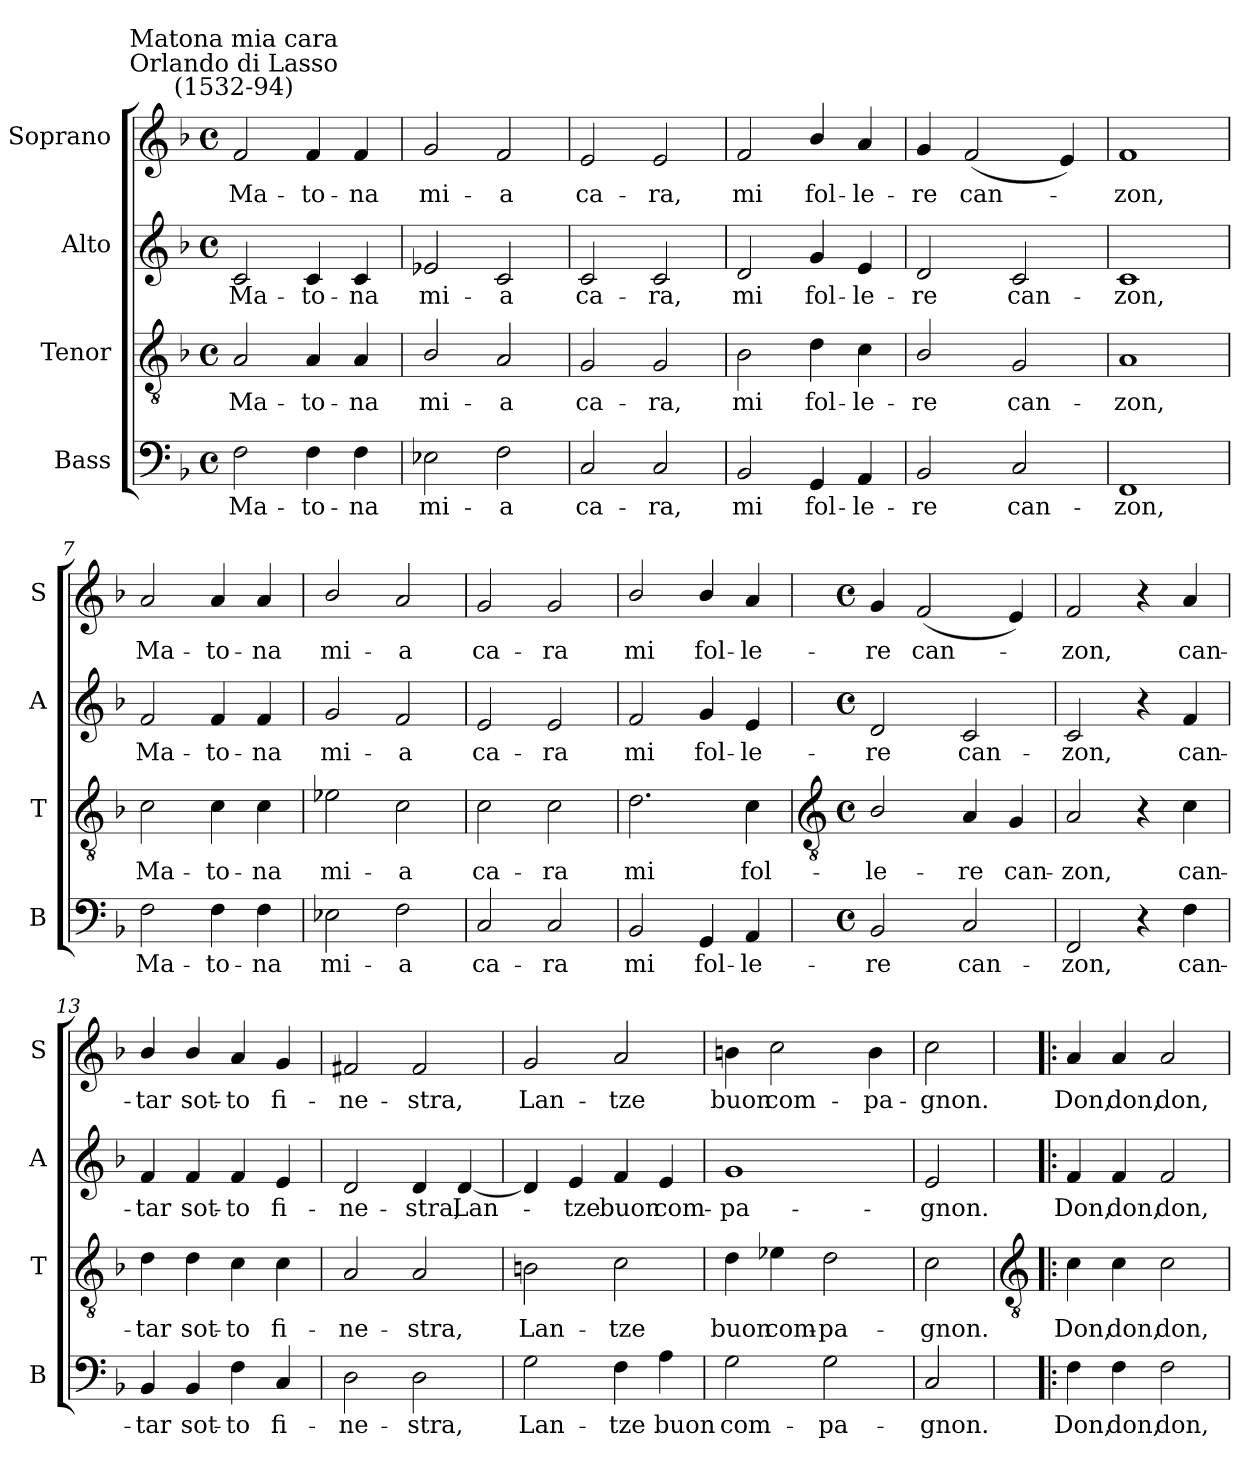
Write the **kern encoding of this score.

**kern	**text	**kern	**text	**kern	**text	**kern	**text
*part4	*part4	*part3	*part3	*part2	*part2	*part1	*part1
*staff4	*staff4	*staff3	*staff3	*staff2	*staff2	*staff1	*staff1
*I"Bass	*	*I"Tenor	*	*I"Alto	*	*I"Soprano	*
*I'B	*	*I'T	*	*I'A	*	*I'S	*
*clefF4	*	*clefGv2	*	*clefG2	*	*clefG2	*
*k[b-]	*	*k[b-]	*	*k[b-]	*	*k[b-]	*
*F:	*	*F:	*	*F:	*	*F:	*
*M4/4	*	*M4/4	*	*M4/4	*	*M4/4	*
*met(c)	*	*met(c)	*	*met(c)	*	*met(c)	*
=1	=1	=1	=1	=1	=1	=1	=1
!	!	!	!	!	!	!LO:TX:a:cj:t=Orlando di Lasso\n(1532-94)	!
!	!	!	!	!	!	!LO:TX:a:cj:t=Matona mia cara	!
!	!LO:LY:b	!	!LO:LY:b	!	!LO:LY:b	!	!LO:LY:b
2F	Ma-	2A	Ma-	2c	Ma-	2f	Ma-
!	!LO:LY:b	!	!LO:LY:b	!	!LO:LY:b	!	!LO:LY:b
4F	-to-	4A	-to-	4c	-to-	4f	-to-
!	!LO:LY:b	!	!LO:LY:b	!	!LO:LY:b	!	!LO:LY:b
4F	-na	4A	-na	4c	-na	4f	-na
=2	=2	=2	=2	=2	=2	=2	=2
!	!LO:LY:b	!	!LO:LY:b	!	!LO:LY:b	!	!LO:LY:b
2E-X	mi-	2B-/	mi-	2e-X	mi-	2g	mi-
!	!LO:LY:b	!	!LO:LY:b	!	!LO:LY:b	!	!LO:LY:b
2F	-a	2A	-a	2c	-a	2f	-a
=3	=3	=3	=3	=3	=3	=3	=3
!	!LO:LY:b	!	!LO:LY:b	!	!LO:LY:b	!	!LO:LY:b
2C	ca-	2G	ca-	2c	ca-	2e	ca-
!	!LO:LY:b	!	!LO:LY:b	!	!LO:LY:b	!	!LO:LY:b
2C	-ra,	2G	-ra,	2c	-ra,	2e	-ra,
=4	=4	=4	=4	=4	=4	=4	=4
!	!LO:LY:b	!	!LO:LY:b	!	!LO:LY:b	!	!LO:LY:b
2BB-	mi	2B-	mi	2d	mi	2f	mi
!	!LO:LY:b	!	!LO:LY:b	!	!LO:LY:b	!	!LO:LY:b
4GG	fol-	4d	fol-	4g	fol-	4b-/	fol-
!	!LO:LY:b	!	!LO:LY:b	!	!LO:LY:b	!	!LO:LY:b
4AA	-le-	4c	-le-	4e	-le-	4a	-le-
=5	=5	=5	=5	=5	=5	=5	=5
!	!LO:LY:b	!	!LO:LY:b	!	!LO:LY:b	!	!LO:LY:b
2BB-	-re	2B-/	-re	2d	-re	4g	-re
!	!	!	!	!	!	!	!LO:LY:b
.	.	.	.	.	.	(<2f	can-
!	!LO:LY:b	!	!LO:LY:b	!	!LO:LY:b	!	!
2C	can-	2G	can-	2c	can-	.	.
.	.	.	.	.	.	4e)	.
=6	=6	=6	=6	=6	=6	=6	=6
!	!LO:LY:b	!	!LO:LY:b	!	!LO:LY:b	!	!LO:LY:b
1FF	-zon,	1A	-zon,	1c	-zon,	1f	zon,
=7	=7	=7	=7	=7	=7	=7	=7
!	!LO:LY:b	!	!LO:LY:b	!	!LO:LY:b	!	!LO:LY:b
2F	Ma-	2c	Ma-	2f	Ma-	2a	Ma-
!	!LO:LY:b	!	!LO:LY:b	!	!LO:LY:b	!	!LO:LY:b
4F	-to-	4c	-to-	4f	-to-	4a	-to-
!	!LO:LY:b	!	!LO:LY:b	!	!LO:LY:b	!	!LO:LY:b
4F	-na	4c	-na	4f	-na	4a	-na
=8	=8	=8	=8	=8	=8	=8	=8
!	!LO:LY:b	!	!LO:LY:b	!	!LO:LY:b	!	!LO:LY:b
2E-X	mi-	2e-X	mi-	2g	mi-	2b-/	mi-
!	!LO:LY:b	!	!LO:LY:b	!	!LO:LY:b	!	!LO:LY:b
2F	-a	2c	-a	2f	-a	2a	-a
=9	=9	=9	=9	=9	=9	=9	=9
!	!LO:LY:b	!	!LO:LY:b	!	!LO:LY:b	!	!LO:LY:b
2C	ca-	2c	ca-	2e	ca-	2g	ca-
!	!LO:LY:b	!	!LO:LY:b	!	!LO:LY:b	!	!LO:LY:b
2C	-ra	2c	-ra	2e	-ra	2g	-ra
=10	=10	=10	=10	=10	=10	=10	=10
!	!LO:LY:b	!	!LO:LY:b	!	!LO:LY:b	!	!LO:LY:b
2BB-	mi	2.d	mi	2f	mi	2b-/	mi
!	!LO:LY:b	!	!	!	!LO:LY:b	!	!LO:LY:b
4GG	fol-	.	.	4g	fol-	4b-/	fol-
!	!LO:LY:b	!	!LO:LY:b	!	!LO:LY:b	!	!LO:LY:b
4AA	-le-	4c	fol-	4e	-le-	4a	-le-
!!LO:LB:g=z
=11	=11	=11	=11	=11	=11	=11	=11
*	*	*clefGv2	*	*	*	*	*
*M4/4	*	*M4/4	*	*M4/4	*	*M4/4	*
*met(c)	*	*met(c)	*	*met(c)	*	*met(c)	*
!	!LO:LY:b	!	!LO:LY:b	!	!LO:LY:b	!	!LO:LY:b
2BB-	-re	2B-/	-le-	2d	-re	4g	-re
!	!	!	!	!	!	!	!LO:LY:b
.	.	.	.	.	.	(<2f	can-
!	!LO:LY:b	!	!LO:LY:b	!	!LO:LY:b	!	!
2C	can-	4A	-re	2c	can-	.	.
!	!	!	!LO:LY:b	!	!	!	!
.	.	4G	can-	.	.	4e)	.
=12	=12	=12	=12	=12	=12	=12	=12
!	!LO:LY:b	!	!LO:LY:b	!	!LO:LY:b	!	!LO:LY:b
2FF	-zon,	2A	-zon,	2c	-zon,	2f	zon,
4r	.	4r	.	4r	.	4r	.
!	!LO:LY:b	!	!LO:LY:b	!	!LO:LY:b	!	!LO:LY:b
4F	can-	4c	can-	4f	can-	4a	can-
=13	=13	=13	=13	=13	=13	=13	=13
!	!LO:LY:b	!	!LO:LY:b	!	!LO:LY:b	!	!LO:LY:b
4BB-	-tar	4d	-tar	4f	-tar	4b-/	-tar
!	!LO:LY:b	!	!LO:LY:b	!	!LO:LY:b	!	!LO:LY:b
4BB-	sot-	4d	sot-	4f	sot-	4b-/	sot-
!	!LO:LY:b	!	!LO:LY:b	!	!LO:LY:b	!	!LO:LY:b
4F	-to	4c	-to	4f	-to	4a	-to
!	!LO:LY:b	!	!LO:LY:b	!	!LO:LY:b	!	!LO:LY:b
4C	fi-	4c	fi-	4e	fi-	4g	fi-
=14	=14	=14	=14	=14	=14	=14	=14
!	!LO:LY:b	!	!LO:LY:b	!	!LO:LY:b	!	!LO:LY:b
2D	-ne-	2A	-ne-	2d	-ne-	2f#X	-ne-
!	!LO:LY:b	!	!LO:LY:b	!	!LO:LY:b	!	!LO:LY:b
2D	-stra,	2A	-stra,	4d	-stra,	2f#	-stra,
!	!	!	!	!	!LO:LY:b	!	!
.	.	.	.	[4d	Lan-	.	.
=15	=15	=15	=15	=15	=15	=15	=15
!	!LO:LY:b	!	!LO:LY:b	!	!	!	!LO:LY:b
2G	Lan-	2Bn	Lan-	4d]	.	2g	Lan-
!	!	!	!	!	!LO:LY:b	!	!
.	.	.	.	4e	tze	.	.
!	!LO:LY:b	!	!LO:LY:b	!	!LO:LY:b	!	!LO:LY:b
4F	-tze	2c	-tze	4f	buon	2a	-tze
!	!LO:LY:b	!	!	!	!LO:LY:b	!	!
4A	buon	.	.	4e	com-	.	.
=16	=16	=16	=16	=16	=16	=16	=16
!	!LO:LY:b	!	!LO:LY:b	!	!LO:LY:b	!	!LO:LY:b
2G	com-	4d	buon	1g	-pa-	4bn	buon
!	!	!	!LO:LY:b	!	!	!	!LO:LY:b
.	.	4e-X	com-	.	.	2cc	com-
!	!LO:LY:b	!	!LO:LY:b	!	!	!	!
2G	-pa-	2d	-pa-	.	.	.	.
!	!	!	!	!	!	!	!LO:LY:b
.	.	.	.	.	.	4b	-pa-
=17	=17	=17	=17	=17	=17	=17	=17
!	!LO:LY:b	!	!LO:LY:b	!	!LO:LY:b	!	!LO:LY:b
2C	-gnon.	2c	-gnon.	2e	-gnon.	2cc	-gnon.
!!LO:LB:g=z
=18!|:	=18!|:	=18!|:	=18!|:	=18!|:	=18!|:	=18!|:	=18!|:
*	*	*clefGv2	*	*	*	*	*
!	!LO:LY:b	!	!LO:LY:b	!	!LO:LY:b	!	!LO:LY:b
4F	Don,	4c	Don,	4f	Don,	4a	Don,
!	!LO:LY:b	!	!LO:LY:b	!	!LO:LY:b	!	!LO:LY:b
4F	don,	4c	don,	4f	don,	4a	don,
!	!LO:LY:b	!	!LO:LY:b	!	!LO:LY:b	!	!LO:LY:b
2F	don,	2c	don,	2f	don,	2a	don,
=	=	=	=	=	=	=	=
*-	*-	*-	*-	*-	*-	*-	*-
